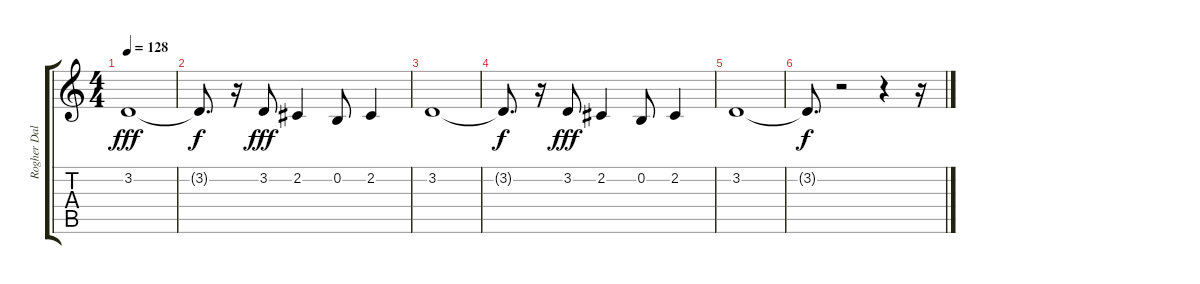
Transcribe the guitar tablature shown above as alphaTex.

\track ("Rogher Daltrey" "Rogher Dal") {instrument lead8bassandlead}
\staff {score tabs}
\tuning (E4 B3 G3 D3 A2 E2) {hide}
\ts (4 4)
\tempo 128
\clef g2
\ks c
3.2.1{dy fff} |
3.2{t}.8{d dy f} r.16 3.2.8{dy fff} 2.2.4 0.2.8 2.2.4 |
3.2.1 |
3.2{t}.8{d dy f} r.16 3.2.8{dy fff} 2.2.4 0.2.8 2.2.4 |
3.2.1 |
3.2{t}.8{d dy f} r.2 r.4 r.16
